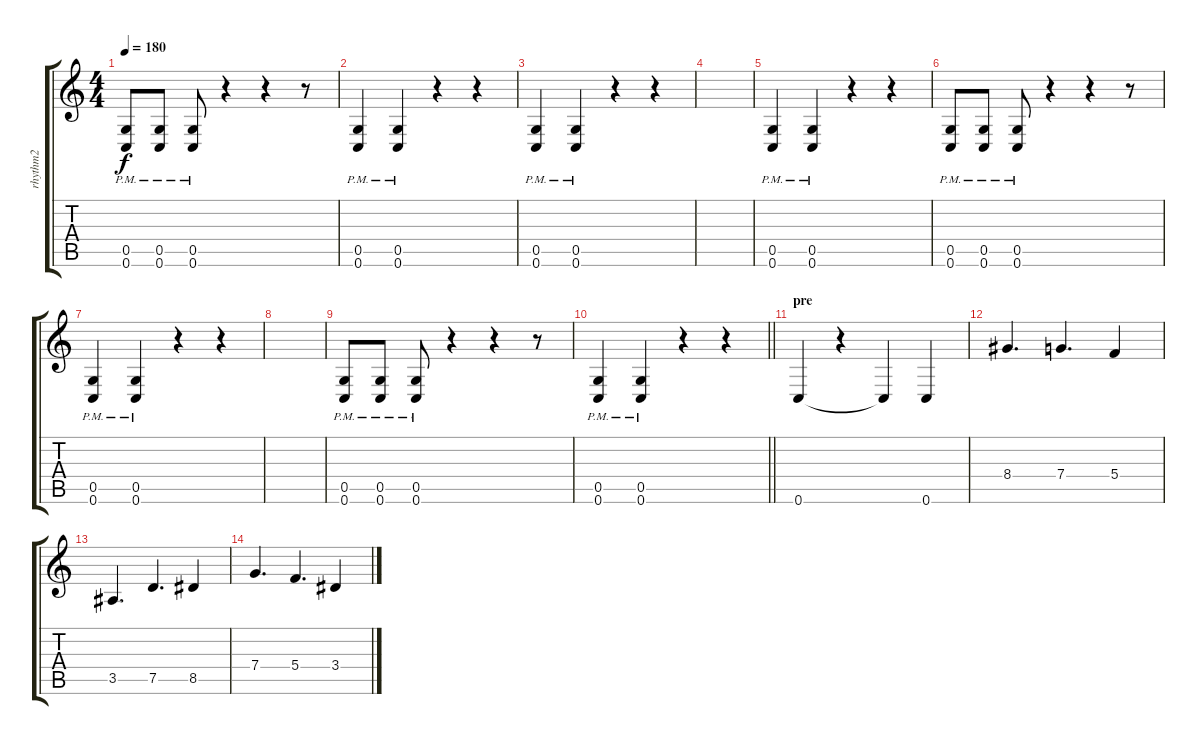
\track ("rhythm2" "rhythm2") {instrument distortionguitar}
\staff {score tabs}
\tuning (D4 A3 F3 C3 G2 C2) {hide}
\ts (4 4)
\tempo 180
\clef g2
\ks c
(0.5{pm} 0.6{pm}).8{dy f} (0.5{pm} 0.6{pm}).8 (0.5{pm} 0.6{pm}).8 r.4 r.4 r.8 |
(0.5{pm} 0.6{pm}).4 (0.5{pm} 0.6{pm}).4 r.4 r.4 |
(0.5{pm} 0.6{pm}).4 (0.5{pm} 0.6{pm}).4 r.4 r.4 |
|
(0.5{pm} 0.6{pm}).4 (0.5{pm} 0.6{pm}).4 r.4 r.4 |
(0.5{pm} 0.6{pm}).8 (0.5{pm} 0.6{pm}).8 (0.5{pm} 0.6{pm}).8 r.4 r.4 r.8 |
(0.5{pm} 0.6{pm}).4 (0.5{pm} 0.6{pm}).4 r.4 r.4 |
|
(0.5{pm} 0.6{pm}).8 (0.5{pm} 0.6{pm}).8 (0.5{pm} 0.6{pm}).8 r.4 r.4 r.8 |
\barLineRight lightlight
(0.5{pm} 0.6{pm}).4 (0.5{pm} 0.6{pm}).4 r.4 r.4 |
\section ("" "pre")
0.6.4 r.4 0.6{t}.4 0.6.4 |
8.4.4{d} 7.4.4{d} 5.4.4 |
3.5.4{d} 7.5.4{d} 8.5.4 |
7.4.4{d} 5.4.4{d} 3.4.4
